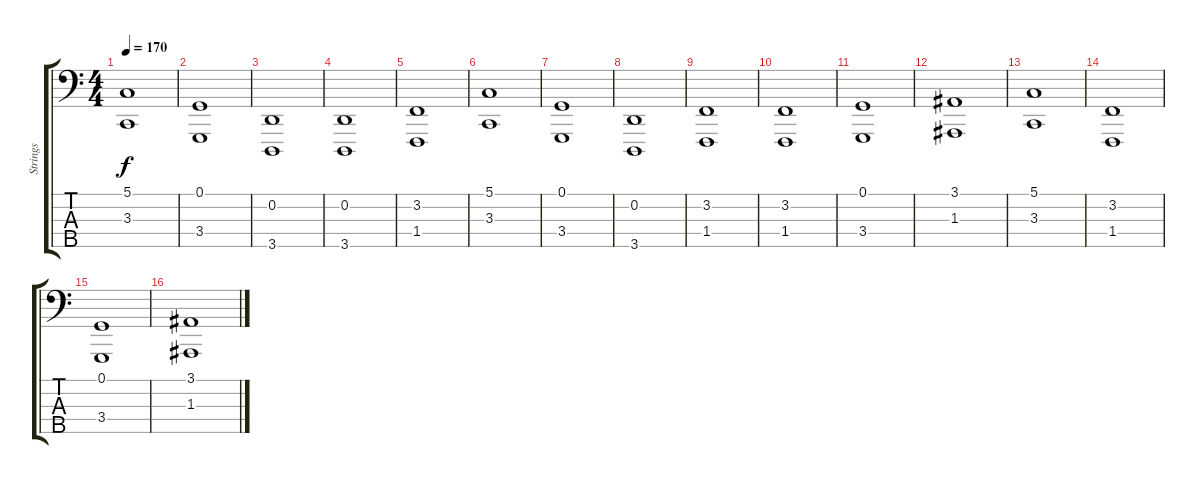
\track ("Strings" "Strings") {instrument stringensemble1}
\staff {score tabs}
\tuning (G2 D2 A1 E1 B0) {hide}
\ts (4 4)
\tempo 170
\clef f4
\ks c
(5.1 3.3).1{dy f} |
(0.1 3.4).1 |
(0.2 3.5).1 |
(0.2 3.5).1 |
(3.2 1.4).1 |
(5.1 3.3).1 |
(0.1 3.4).1 |
(0.2 3.5).1 |
(3.2 1.4).1 |
(3.2 1.4).1 |
(0.1 3.4).1 |
(3.1 1.3).1 |
(5.1 3.3).1 |
(3.2 1.4).1 |
(0.1 3.4).1 |
(3.1 1.3).1
